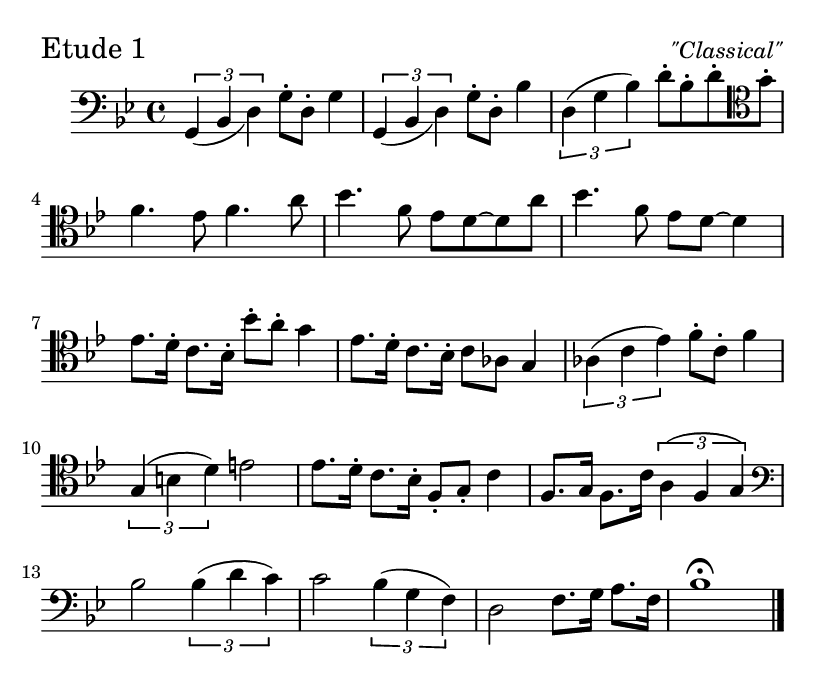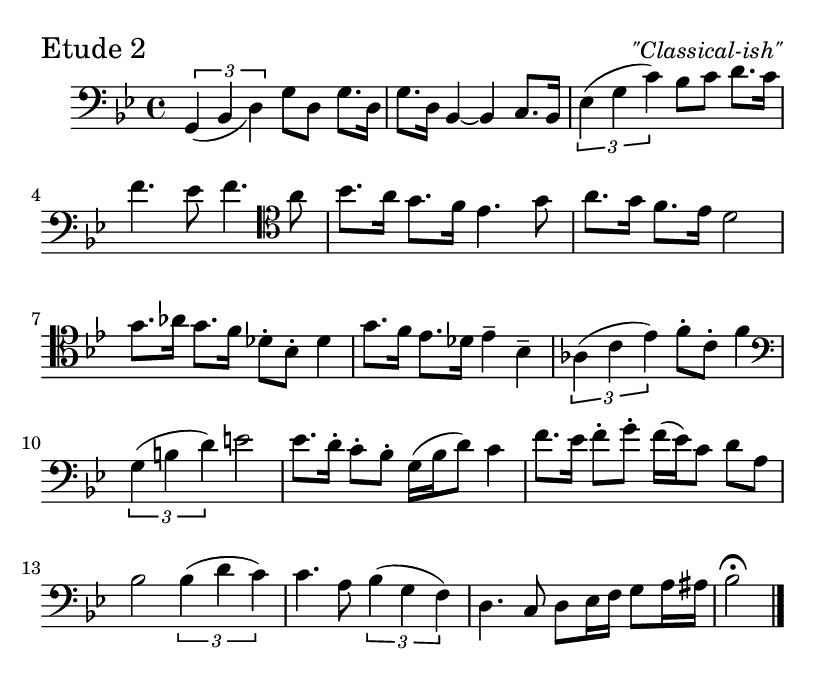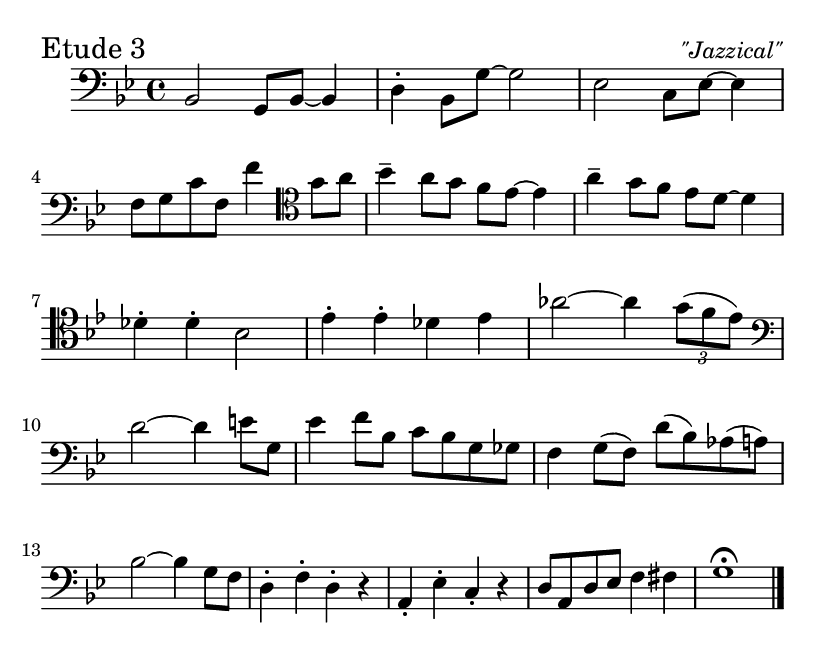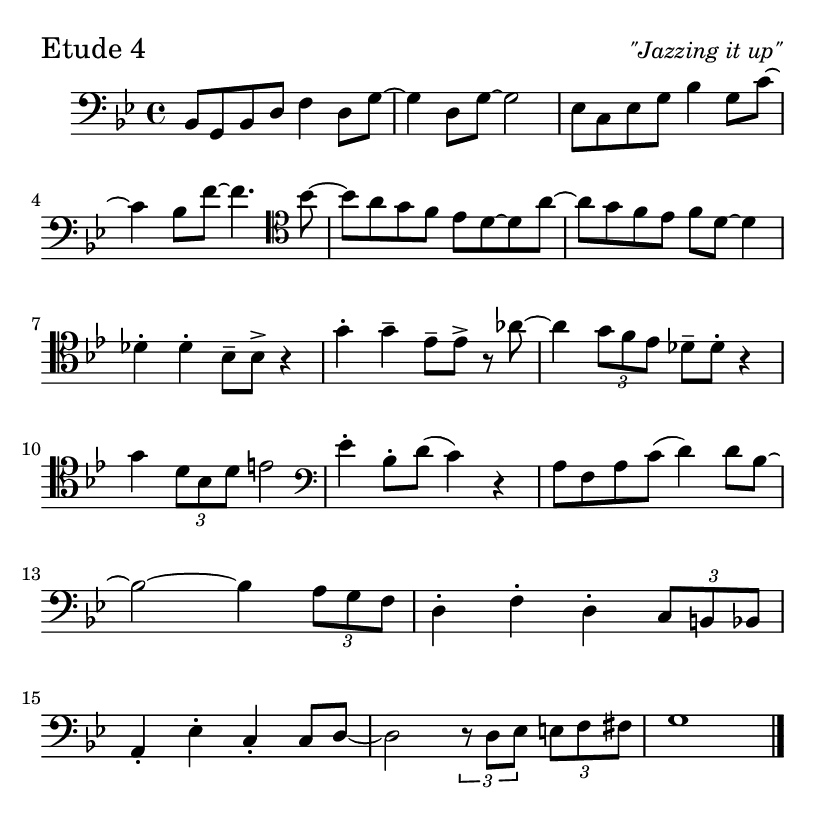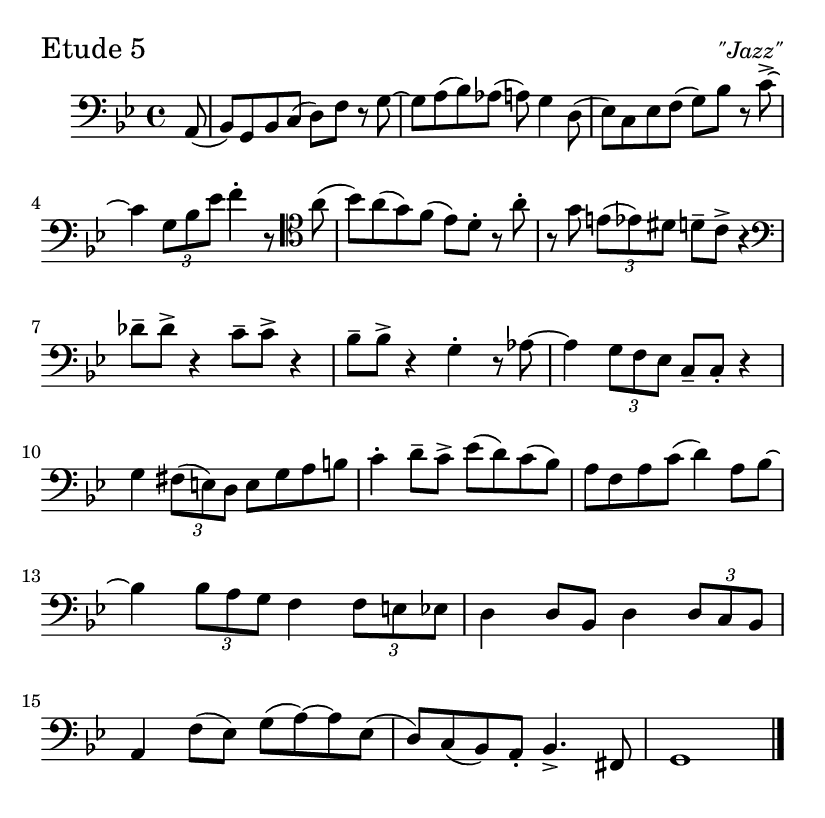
\header {
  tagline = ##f
}

\paper {
  #(set-paper-size "half letter")
  #(define top-margin (* 0.75 in))
  %horizontal-shift = 6\mm
  max-systems-per-page = 6
  print-page-number = ##f
}
\layout {
  indent = 0.5\cm
  \context {
    \StaffGroup
    \override StaffGrouper.staff-staff-spacing.basic-distance = #4
  }
}

\bookpart {
  \header {
   piece = \markup { \fontsize #2 "Etude 1" }
   opus = \markup { \italic "\"Classical\"" }
  }
\score {
  \relative c' {
  %Notes for Etude 1
  \clef bass
  \key bes \major
  \slurDown
    \tuplet 3/2{g,4 (bes d)} g8\staccato d8\staccato g4 | \tuplet 3/2{g,4 (bes d)} g8\staccato d8\staccato bes'4 |
    \slurUp
    \tuplet 3/2{d,4 (g bes)} d8\staccato bes\staccato d\staccato \clef tenor  g\staccato |
    \break
    f4. ees8 f4. a8|
    bes4. f8 ees d8~d8 a'8 | bes4. f8 ees8 d8~d4 | 
    \break
    ees8. d16\staccato c8. bes16\staccato bes'8\staccato a\staccato g4 |
    ees8. d16\staccato c8. bes16\staccato c8 aes8 g4 |
    \tuplet 3/2{aes4 (c ees)} f8\staccato c\staccato f4|
    \break
    \tuplet 3/2{g,4 (b d)} e2 | ees8. d16\staccato c8. bes16\staccato f8\staccato g\staccato c4 |
    f,8. g16 f8. c'16 \tuplet 3/2{a4 (f g)} | 
    \break
    \clef bass bes2 \tuplet 3/2{bes4 (d c)} |
    c2 \tuplet 3/2{bes4 (g f)} |d2 f8. g16 a8. f16 | bes1\fermata \bar "|."
  }

  %\layout {}
  %\midi {}
}
}

\bookpart {
  \header {
   piece = \markup { \fontsize #2 "Etude 2" }
   opus = \markup { \italic "\"Classical-ish\"" }
  }
\score {
  \relative c {
  %Etude 2
  \clef bass
  \key bes \major
  \slurDown
  \tuplet 3/2{g4 (bes d)} g8 d8 g8. d16| g8. d16 bes4~bes4 c8. bes16 | 
  \slurUp
  \tuplet 3/2{ees4 (g c)} bes8 c8 d8. c16|
  \break
   f4. ees8 f4. \clef tenor a8 |
   bes8. a16 g8. f16 ees4. g8 | a8. g16 f8. ees16 d2 |
   \break
   g8. aes16 g8. f16 des8\staccato bes\staccato des4 | g8. f16 ees8. des16 ees4\tenuto bes\tenuto |
   
   \tuplet 3/2{aes4 (c ees)} f8\staccato c8\staccato f4 |
   \break
    \clef bass \tuplet 3/2{g,4 (b d)} e2 |
   ees8. d16\staccato c8\staccato bes\staccato g16 (bes16 d8) c4 | f8. ees16 f8\staccato g\staccato f16 (ees16) c8 d8 a8 |
   \break
   bes2 \tuplet 3/2{bes4 (d c)} | c4. a8 \tuplet 3/2{bes4 (g f)} d4. c8d8 ees16 f16 g8 a16 ais16 |
   bes2\fermata \bar "|."


  }

  \layout {}
  \midi {}
}
}

\bookpart {
  \header {
   piece = \markup { \fontsize #2 "Etude 3" }
   opus = \markup { \italic "\"Jazzical\"" }
  }
\score {
  \relative c {
  %Etude 4
  \clef bass
  \key bes \major
  bes2 g8 bes8~bes4 | d4\staccato bes8 g'8~g2 | ees2 c8 ees8~ees4 |
  \break
  f8 g8 c8 f,8 f'4 \clef tenor g8 a8 |
  bes4\tenuto a8 g8 f8 ees8~ees4 | a4\tenuto g8 f8 ees8 d8~d4 | 
  \break
  des4\staccato des4\staccato bes2 | ees4\staccato ees4\staccato des4  ees4 |
  aes2~aes4 \tuplet 3/2 {g8 (f8 ees)} |
  \break
   \clef bass d2~d4 e8 g,8 |
  ees'4 f8 bes,8 c8 bes8 g8 ges8 | f4 g8 (f8) d'8 (bes) aes (a) |
  \break
  bes2~bes4 g8 f8 | d4\staccato f\staccato  d4\staccato r4 | a4\staccato ees'\staccato c\staccato  r4 |
  d8 a8 d8 ees8 f4 fis4 |
  g1\fermata \bar "|."


  }

  \layout {}
  \midi {}
}
}


\bookpart {
  \header {
   piece = \markup { \fontsize #2 "Etude 4" }
   opus = \markup { \italic "\"Jazzing it up\"" }
  }
\score {
  \relative c' {
  %Etude 4
  \clef bass
  \key bes \major
  bes,8 g8 bes8 d8 f4 d8 g~|g4 d8 g8~g2 | ees8 c8 ees g8 bes4 g8 c8~|
  \break
   c4 bes8 f'8~f4. \clef tenor bes8~|
  bes8 a8 g f ees d8~d8 a'8~|a8 g8 f8 ees8 f8 d8~d4 |
  \break
   des4\staccato des4\staccato bes8\tenuto bes8\accent r4 | g'4\staccato g4\tenuto ees8\tenuto ees\accent r8 aes8~|
   aes4 \tuplet 3/2{g8 f ees} des8\tenuto des8\staccato r4 |
   \break
  g4 \tuplet 3/2{d8 bes d} e2 |
   \clef bass ees4\staccato bes8\staccato d8 (c4) r4 | a8 f8 a8 c8 (d4) d8 bes~ |
   \break
   bes2~bes4 \tuplet 3/2{a8 g8 f8} |d4\staccato f4\staccato d4\staccato \tuplet 3/2{c8 b bes} |
   \break
   a4\staccato ees'\staccato c4\staccato c8 d8~| d2 \tuplet 3/2{r8 d8 ees8} \tuplet 3/2{e8 f fis} |
   g1 \bar "|."
   

    }

  %\layout {}
  %\midi {}
}
}


\bookpart {
  \header {
   piece = \markup { \fontsize #2 "Etude 5" }
   opus = \markup { \italic "\"Jazz\"" }
  }
\score {
  \relative c {
  %Etude 5
  \clef bass
  \key bes \major
    \partial 8 (a8 bes8) g bes c (d) f r8 g8~|g8 a8 (bes) aes (a) g4 d8 (ees8) c ees8 f8 (g8) bes8 r8 c8\accent~|
    \break
    c4 \tuplet 3/2 {g8 bes ees} f4\staccato r8 
    \clef tenor
    a8
    (bes8) a8 (g8) f8 (ees) d8\staccato r8 a'\staccato | r8 g \tuplet 3/2{e8 (ees8) dis} d8\tenuto c8\accent r4 |
    \break
    \clef bass des8\tenuto des8\accent r4  c8\tenuto c8\accent r4 | 
    bes8\tenuto bes8\accent r4 g4\staccato r8 aes8~| aes4 \tuplet 3/2 {g8 f8 ees} c8\tenuto c8\staccato r4 |
    \break
    g'4 \tuplet 3/2 {fis8 (e) d} e8 g8 a8 b8 | c4\staccato d8\tenuto c8\accent ees8 (d8) c8 (bes8) |
    a8 f8 a8 c8 (d4) a8 bes8~|
    \break
    bes4 \tuplet 3/2{bes8 a8 g8} f4 \tuplet 3/2{f8 e ees} |
    d4 d8 bes8 d4 \tuplet 3/2{d8 c8 bes8} |
    \break
    a4 f'8 (ees8) g (a)~a8 ees (d8) c8 (bes8) a\staccato bes4.\accent fis8 
    g1 \bar "|."

    }

  %\layout {}
  %\midi {}
}
}